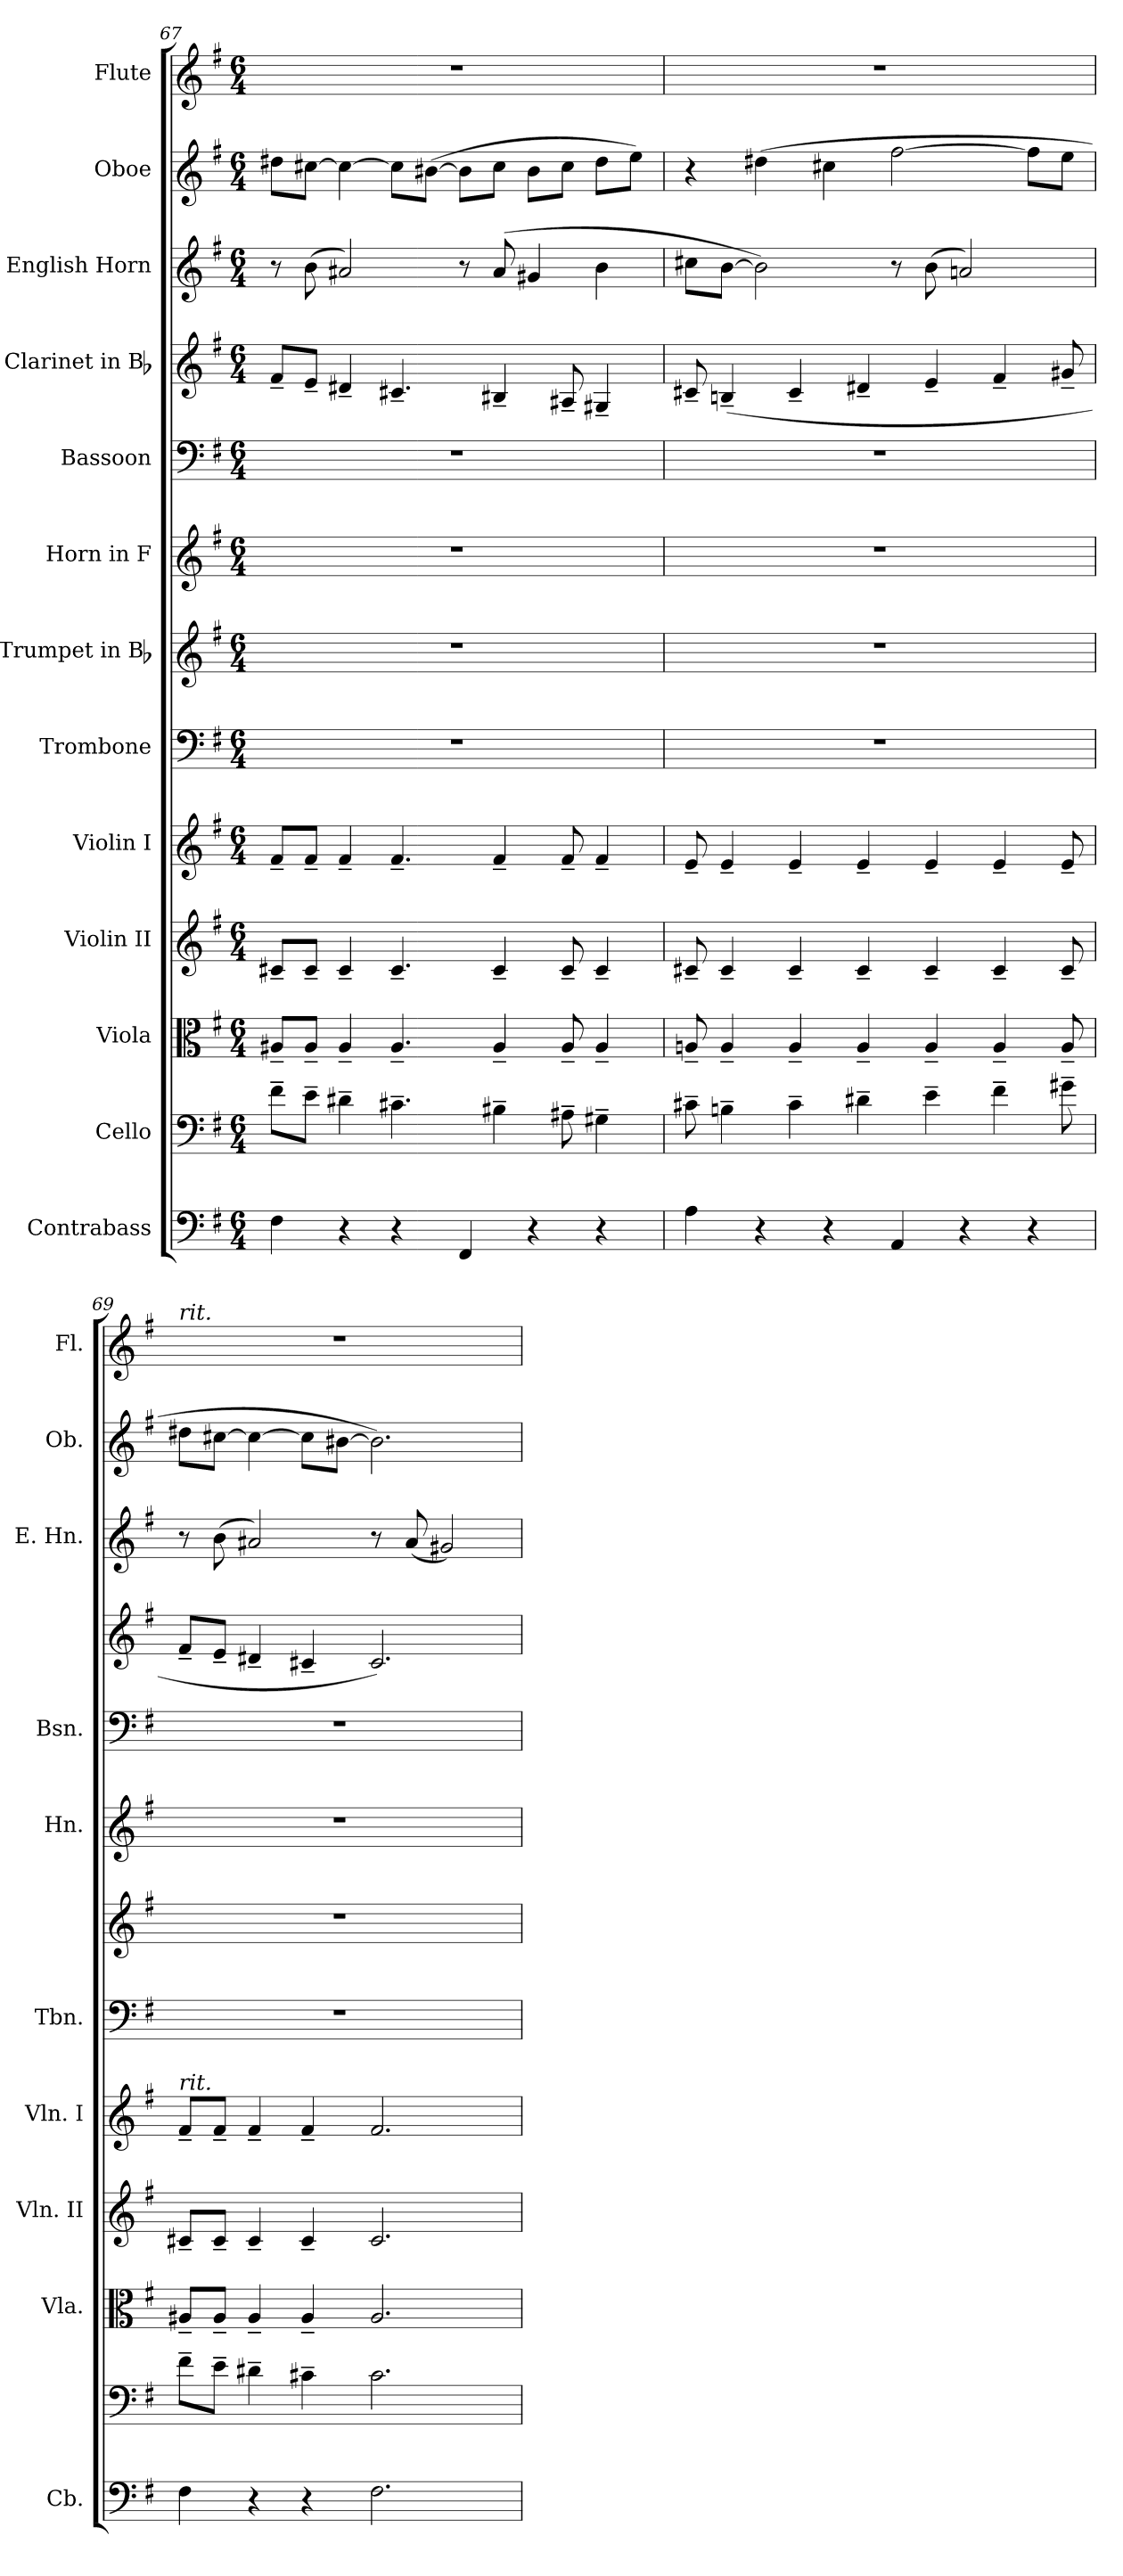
**kern	**kern	**kern	**kern	**kern	**kern	**kern	**kern	**kern	**kern	**kern	**kern	**kern
*part13	*part12	*part11	*part10	*part9	*part8	*part7	*part6	*part5	*part4	*part3	*part2	*part1
*staff13	*staff12	*staff11	*staff10	*staff9	*staff8	*staff7	*staff6	*staff5	*staff4	*staff3	*staff2	*staff1
*I"Contrabass	*I"Cello	*I"Viola	*I"Violin II	*I"Violin I	*I"Trombone	*I"Trumpet in Bb	*I"Horn in F	*I"Bassoon	*I"Clarinet in Bb	*I"English Horn	*I"Oboe	*I"Flute
*I'Cb.	*	*I'Vla.	*I'Vln. II	*I'Vln. I	*I'Tbn.	*	*I'Hn.	*I'Bsn.	*	*I'E. Hn.	*I'Ob.	*I'Fl.
*clefF4	*clefF4	*clefC3	*clefG2	*clefG2	*clefF4	*clefG2	*clefG2	*clefF4	*clefG2	*clefG2	*clefG2	*clefG2
*ITrd7c12	*	*	*	*	*	*	*	*	*	*	*	*
*k[f#]	*k[f#]	*k[f#]	*k[f#]	*k[f#]	*k[f#]	*k[f#]	*k[f#]	*k[f#]	*k[f#]	*k[f#]	*k[f#]	*k[f#]
*G:	*G:	*G:	*G:	*G:	*G:	*G:	*G:	*G:	*G:	*G:	*G:	*G:
*M6/4	*M6/4	*M6/4	*M6/4	*M6/4	*M6/4	*M6/4	*M6/4	*M6/4	*M6/4	*M6/4	*M6/4	*M6/4
=67	=67	=67	=67	=67	=67	=67	=67	=67	=67	=67	=67	=67
4FF#\	8f#~>\L	8A#X~</L	8c#X~</L	8f#~</L	1.r	1.r	1.r	1.r	8f#~</L	8r	8dd#X\L	1.r
.	8e~>\J	8A#~</J	8c#~</J	8f#~</J	.	.	.	.	8e~</J	(>8b\	[8cc#X\J	.
4r	4d#X~>\	4A#~</	4c#~</	4f#~</	.	.	.	.	4d#X~</	2a#X/)	4cc#\_	.
4r	4.c#X~>\	4.A#~</	4.c#~</	4.f#~</	.	.	.	.	4.c#X~</	.	8cc#\L]	.
.	.	.	.	.	.	.	.	.	.	.	(>[8b#X\J	.
4FFF#/	.	.	.	.	.	.	.	.	.	8r	8b#\L]	.
.	4B#X~>\	4A#~</	4c#~</	4f#~</	.	.	.	.	4B#X~</	(8a#/	8cc#\J	.
4r	.	.	.	.	.	.	.	.	.	4g#X/	8b#\L	.
.	8A#X~>\	8A#~</	8c#~</	8f#~</	.	.	.	.	8A#X~</	.	8cc#\J	.
4r	4G#X~>\	4A#~</	4c#~</	4f#~</	.	.	.	.	4G#X~</	4b\	8dd#\L	.
.	.	.	.	.	.	.	.	.	.	.	8ee\J)	.
=68	=68	=68	=68	=68	=68	=68	=68	=68	=68	=68	=68	=68
4AA\	8c#X~>\	8An~</	8c#X~</	8e~</	1.r	1.r	1.r	1.r	8c#X~</	8cc#X\L	4r	1.r
.	4Bn~>\	4A~</	4c#~</	4e~</	.	.	.	.	(<4Bn~</	[8b\J	.	.
4r	.	.	.	.	.	.	.	.	.	2b\])	(>4dd#X\	.
.	4c#~>\	4A~</	4c#~</	4e~</	.	.	.	.	4c#~</	.	.	.
4r	.	.	.	.	.	.	.	.	.	.	4cc#X\	.
.	4d#X~>\	4A~</	4c#~</	4e~</	.	.	.	.	4d#X~</	.	.	.
4AAA/	.	.	.	.	.	.	.	.	.	8r	[2ff#\	.
.	4e~>\	4A~</	4c#~</	4e~</	.	.	.	.	4e~</	(>8b\	.	.
4r	.	.	.	.	.	.	.	.	.	2an/)	.	.
.	4f#~>\	4A~</	4c#~</	4e~</	.	.	.	.	4f#~</	.	.	.
4r	.	.	.	.	.	.	.	.	.	.	8ff#\L]	.
.	8g#X~>\	8A~</	8c#~</	8e~</	.	.	.	.	8g#X~</	.	8ee\J	.
=69	=69	=69	=69	=69	=69	=69	=69	=69	=69	=69	=69	=69
!	!	!	!	!	!	!	!	!	!	!	!	!LO:TX:a:i:t=rit.
!	!	!	!	!LO:TX:a:i:t=rit.	!	!	!	!	!	!	!	!
4FF#\	8f#~>\L	8A#X~</L	8c#X~</L	8f#~</L	1.r	1.r	1.r	1.r	8f#~</L	8r	8dd#X\L	1.r
.	8e~>\J	8A#~</J	8c#~</J	8f#~</J	.	.	.	.	8e~</J	(>8b\	[8cc#X\J	.
4r	4d#X~>\	4A#~</	4c#~</	4f#~</	.	.	.	.	4d#X~</	2a#X/)	4cc#\_	.
4r	4c#X~>\	4A#~</	4c#~</	4f#~</	.	.	.	.	4c#X~</	.	8cc#\L]	.
.	.	.	.	.	.	.	.	.	.	.	[8b#X\J	.
2.FF#\	2.c#\	2.A#/	2.c#/	2.f#/	.	.	.	.	2.c#/)	8r	2.b#\])	.
.	.	.	.	.	.	.	.	.	.	(<8a#/	.	.
.	.	.	.	.	.	.	.	.	.	2g#X/)	.	.
=	=	=	=	=	=	=	=	=	=	=	=	=
*-	*-	*-	*-	*-	*-	*-	*-	*-	*-	*-	*-	*-
